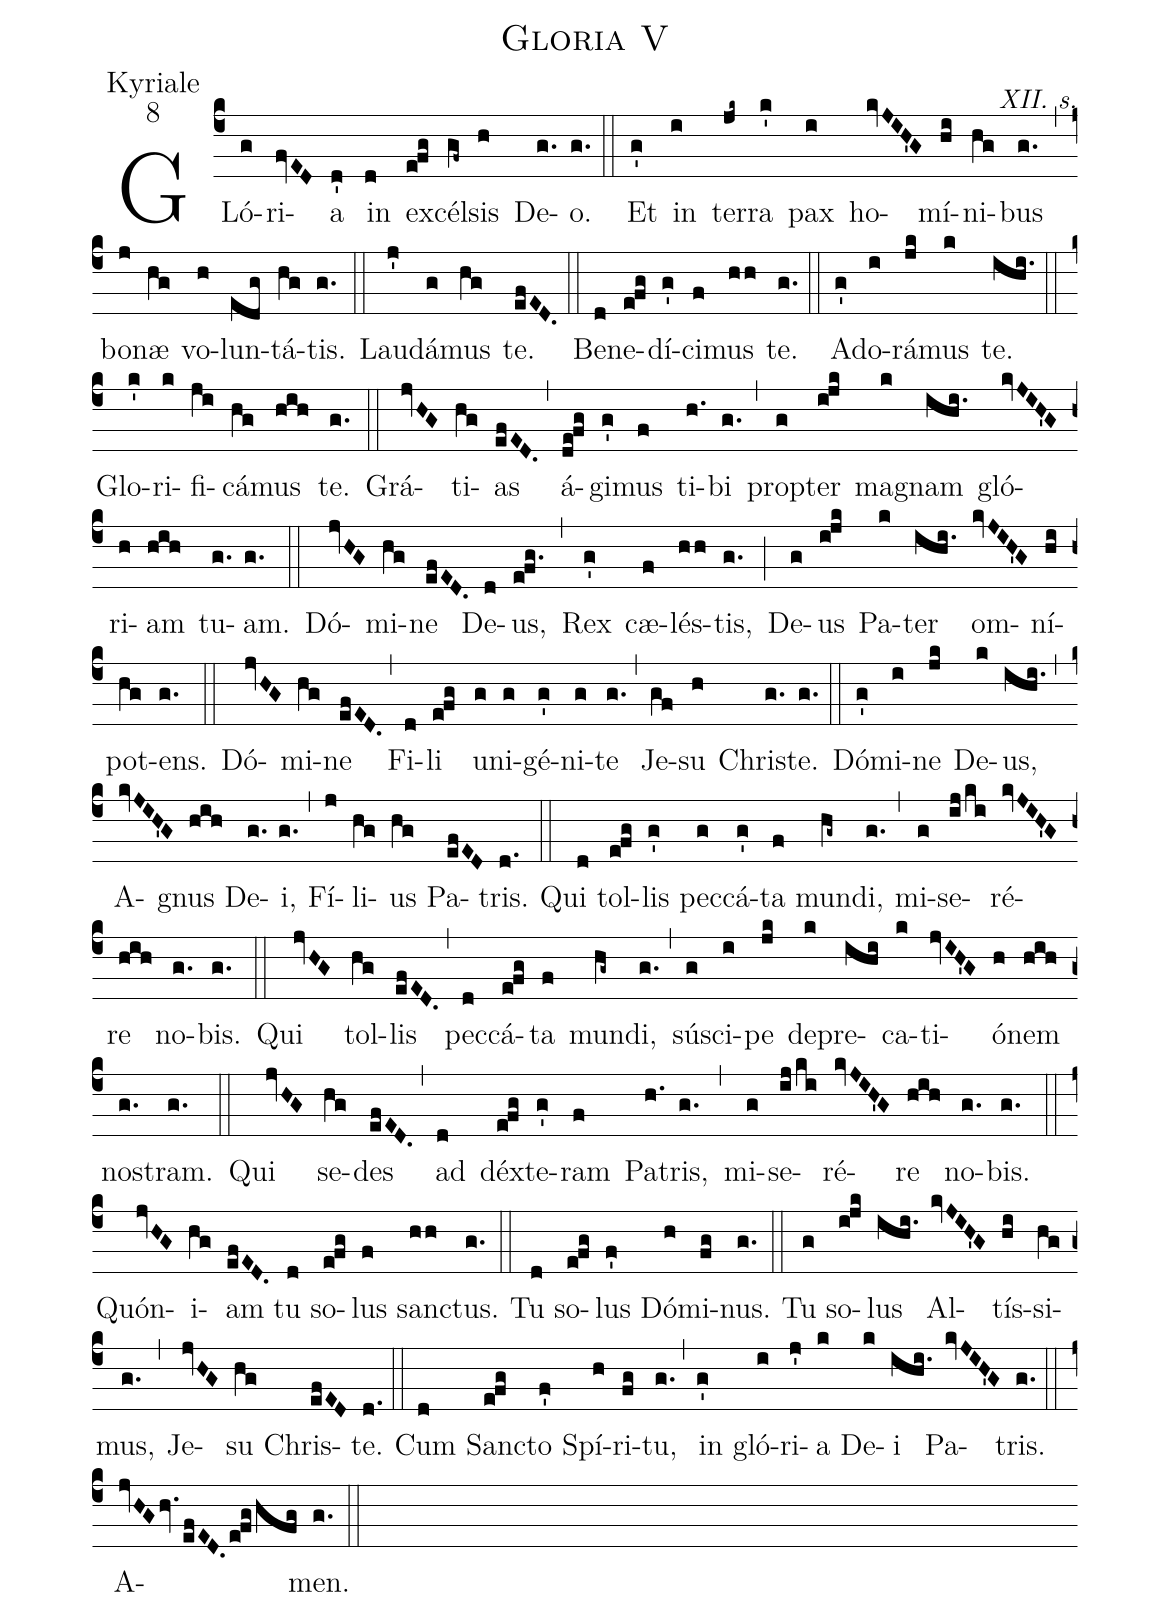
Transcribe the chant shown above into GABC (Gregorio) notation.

name:Gloria V;
office-part:Kyriale;
mode:8;
commentary:XII. s.;
%%
(c4) GLó(g)ri(fvED)a(d') in(d) ex(e!fg)cél(gf~)sis(h) De(g.)o.(g.) (::)
Et(g') in(i) ter(jk~)ra(k') pax(i) ho(kvJIH'G)mí(hi)ni(hg)bus(g.) (,) bo(j)næ(hg) vo(h)lun(edg)tá(hg)tis.(g.) (::)
Lau(j')dá(g)mus(hg) te.(efED.) (::)
Be(d)ne(e!fg)dí(g')ci(f)mus(hh) te.(g.) (::)
Ad(g')o(i)rá(jk)mus(k) te.(ihi.) (::)
Glo(k')ri(k)fi(ji)cá(hg)mus(hih) te.(g.) (::)
Grá(jvHG)ti(hg)as(efED.) (,) á(de!fg)gi(g')mus(f) ti(h.)bi(g.) (,) prop(g)ter(i!jk) ma(k)gnam(ihi.) gló(kvJIH'G)ri(h)am(hih) tu(g.)am.(g.) (::)
Dó(jvHG)mi(hg)ne(efED.) De(d)us,(e!fg.) (,) Rex(g') cæ(f)lés(hh)tis,(g.) (;) De(g)us(i!jk) Pa(k)ter(ihi.) om(kvJIH'G)ní(hi)pot(hg)ens.(g.) (::)
Dó(jvHG)mi(hg)ne(efED.) (,) Fi(d)li(e!fg) u(g)ni(g)gé(g')ni(g)te(g.) (,) Je(gf)su(h) Chris(g.)te.(g.) (::)
Dó(g')mi(i)ne(jk) De(k)us,(ihi.) (,) A(kvJIH'G)gnus(hih) De(g.)i,(g.) (,) Fí(j)li(hg)us(hg) Pa(efED)tris.(d.) (::)
Qui(d) tol(e!fg)lis(g') pec(g)cá(g')ta(f) mun(hg~)di,(g.) (,) mi(g)se(ij/ki)ré(kvJIH'G)re(hih) no(g.)bis.(g.) (::)
Qui(jvHG) tol(hg)lis(efED.) (,) pec(d)cá(e!fg)ta(f) mun(hg~)di,(g.) (,) sú(g)sci(i)pe(jk) de(k)pre(ihi)ca(k)ti(jvIH'G)ó(h)nem(hih) nos(g.)tram.(g.) (::)
Qui(jvHG) se(hg)des(efED.) (,) ad(d) déx(e!fg)te(g')ram(f) Pa(h.)tris,(g.) (,) mi(g)se(ij/ki)ré(kvJIH'G)re(hih) no(g.)bis.(g.) (::)
Quón(jvHG)i(hg)am(efED.) tu(d) so(e!fg)lus(f) sanc(hh)tus.(g.) (::)
Tu(d) so(e!fg)lus(f') Dó(h)mi(fg)nus.(g.) (::)
Tu(g) so(i!jk)lus(ihi.) Al(kvJIH'G)tís(hi)si(hg)mus,(g.) (,) Je(jvHG)su(hg) Chris(efED)te.(d.) (::)
Cum(d) Sanc(e!fg)to(f') Spí(h)ri(fg)tu,(g.) (,) in(g') gló(i)ri(j')a(k) De(k)i(ihi.) Pa(kvJIH'G)tris.(g.) (::)
A(jvHGhv.efED.e!fg/hfg)men.(g.) (::)
